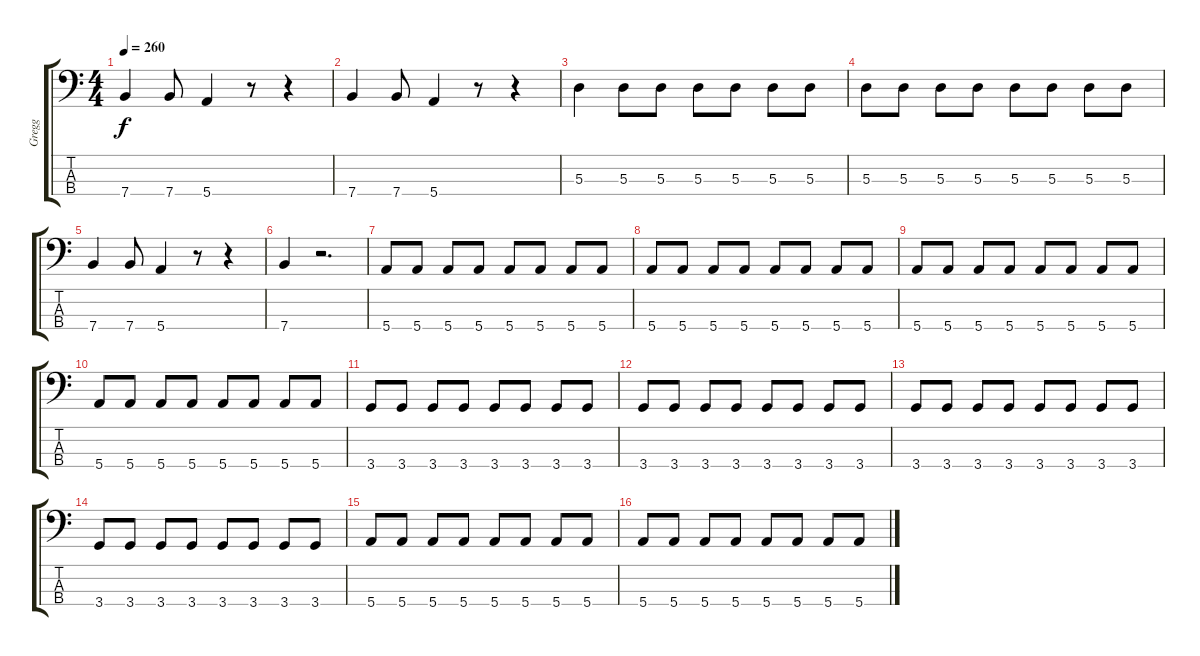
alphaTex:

\track ("Gregg" "Gregg") {instrument electricbassfinger}
\staff {score tabs}
\tuning (G2 D2 A1 E1) {hide}
\ts (4 4)
\tempo 260
\clef f4
\ks c
7.4.4{dy f} 7.4.8 5.4.4 r.8 r.4 |
7.4.4 7.4.8 5.4.4 r.8 r.4 |
5.3.4 5.3.8 5.3.8 5.3.8 5.3.8 5.3.8 5.3.8 |
5.3.8 5.3.8 5.3.8 5.3.8 5.3.8 5.3.8 5.3.8 5.3.8 |
7.4.4 7.4.8 5.4.4 r.8 r.4 |
7.4.4 r.2{d} |
5.4.8 5.4.8 5.4.8 5.4.8 5.4.8 5.4.8 5.4.8 5.4.8 |
5.4.8 5.4.8 5.4.8 5.4.8 5.4.8 5.4.8 5.4.8 5.4.8 |
5.4.8 5.4.8 5.4.8 5.4.8 5.4.8 5.4.8 5.4.8 5.4.8 |
5.4.8 5.4.8 5.4.8 5.4.8 5.4.8 5.4.8 5.4.8 5.4.8 |
3.4.8 3.4.8 3.4.8 3.4.8 3.4.8 3.4.8 3.4.8 3.4.8 |
3.4.8 3.4.8 3.4.8 3.4.8 3.4.8 3.4.8 3.4.8 3.4.8 |
3.4.8 3.4.8 3.4.8 3.4.8 3.4.8 3.4.8 3.4.8 3.4.8 |
3.4.8 3.4.8 3.4.8 3.4.8 3.4.8 3.4.8 3.4.8 3.4.8 |
5.4.8 5.4.8 5.4.8 5.4.8 5.4.8 5.4.8 5.4.8 5.4.8 |
5.4.8 5.4.8 5.4.8 5.4.8 5.4.8 5.4.8 5.4.8 5.4.8
